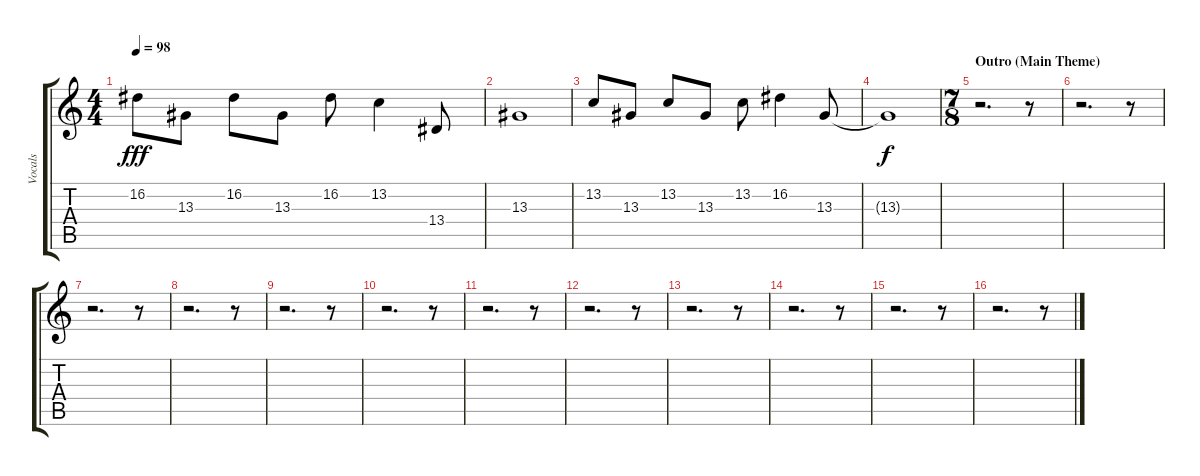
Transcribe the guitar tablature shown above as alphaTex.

\track ("Vocals" "Vocals") {instrument altosax}
\staff {score tabs}
\tuning (E4 B3 G3 D3 A2 E2) {hide}
\ts (4 4)
\tempo 98
\clef g2
\ks c
16.2.8{dy fff} 13.3.8 16.2.8 13.3.8 16.2.8 13.2.4 13.4.8 |
13.3.1 |
13.2.8 13.3.8 13.2.8 13.3.8 13.2.8 16.2.4 13.3.8 |
13.3{t}.1{dy f} |
\ts (7 8)
\section ("" "Outro (Main Theme)")
r.2{d} r.8 |
r.2{d} r.8 |
r.2{d} r.8 |
r.2{d} r.8 |
r.2{d} r.8 |
r.2{d} r.8 |
r.2{d} r.8 |
r.2{d} r.8 |
r.2{d} r.8 |
r.2{d} r.8 |
r.2{d} r.8 |
r.2{d} r.8
